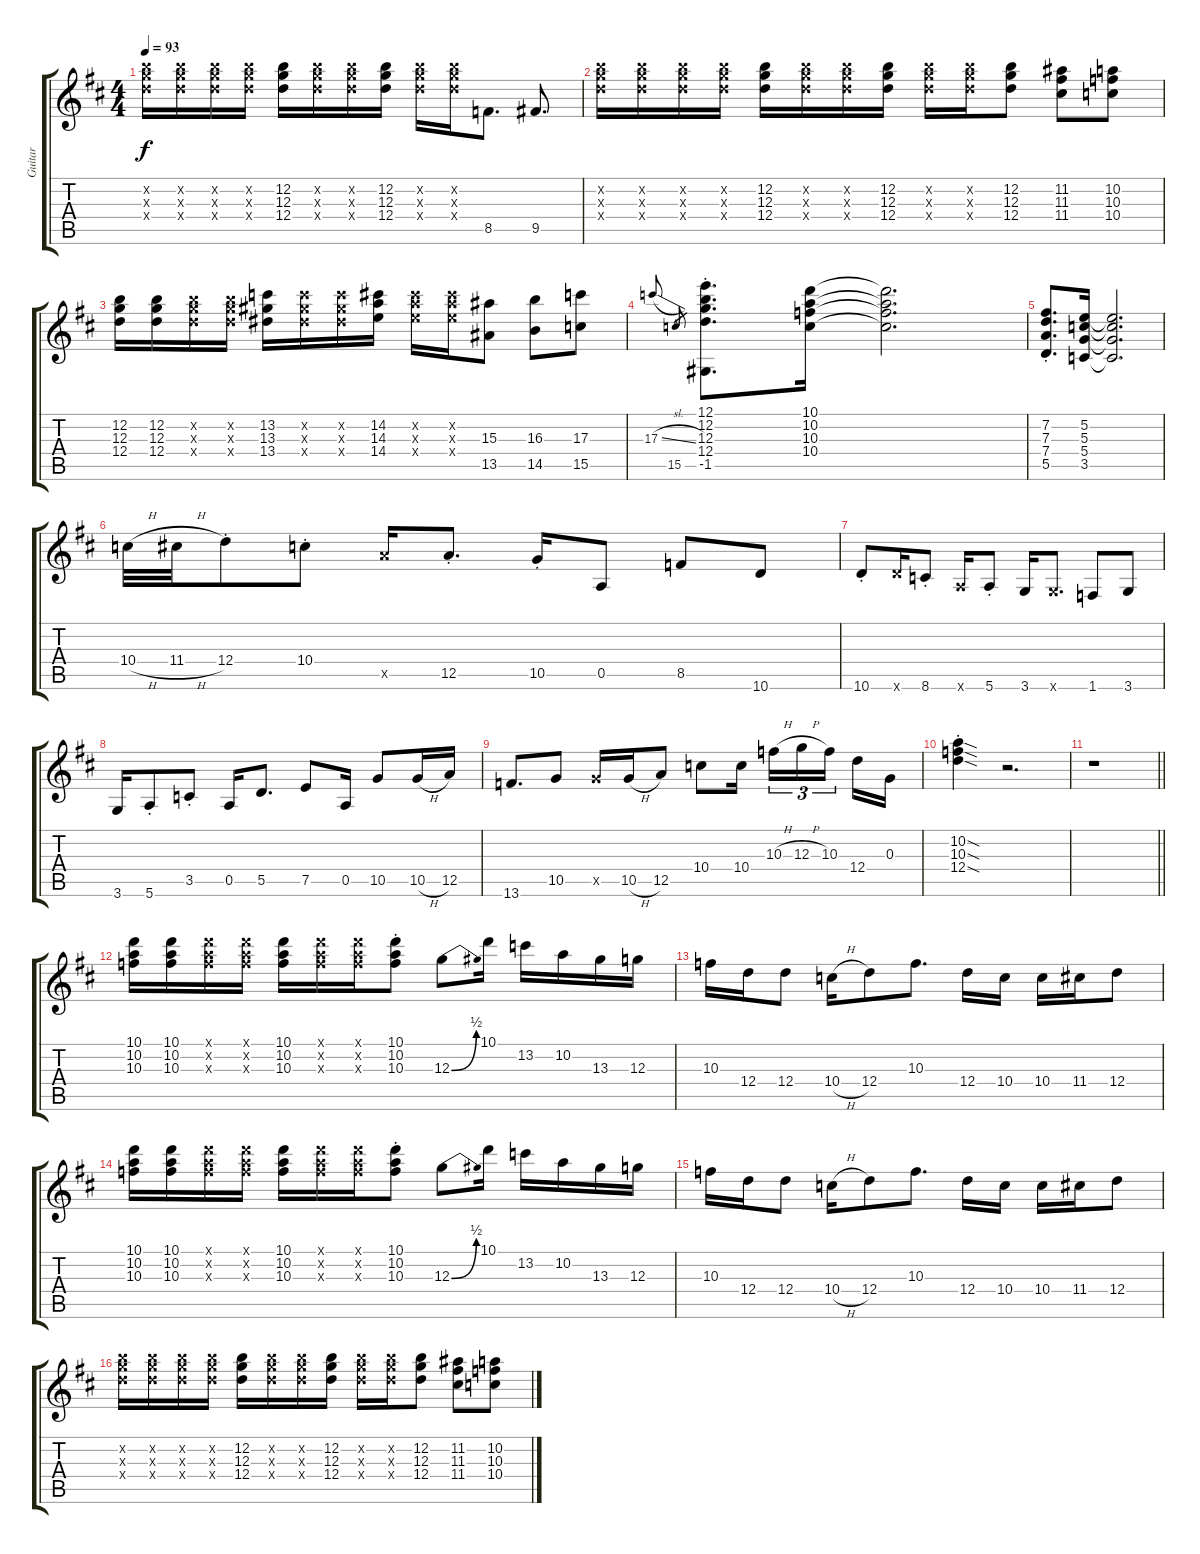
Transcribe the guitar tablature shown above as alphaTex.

\track ("Guitar" "Guitar") {instrument overdrivenguitar}
\staff {score tabs}
\tuning (E4 B3 G3 D3 A2 E2) {hide}
\ts (4 4)
\tempo 93
\clef g2
\ks d
(12.2{x} 12.3{x} 12.4{x}).16{dy f} (12.2{x} 12.3{x} 12.4{x}).16 (12.2{x} 12.3{x} 12.4{x}).16 (12.2{x} 12.3{x} 12.4{x}).16 (12.2 12.3 12.4).16 (12.2{x} 12.3{x} 12.4{x}).16 (12.2{x} 12.3{x} 12.4{x}).16 (12.2 12.3 12.4).16 (12.2{x} 12.3{x} 12.4{x}).16 (12.2{x} 12.3{x} 12.4{x}).16 8.5.8{d} 9.5.8{d} |
(12.2{x} 12.3{x} 12.4{x}).16 (12.2{x} 12.3{x} 12.4{x}).16 (12.2{x} 12.3{x} 12.4{x}).16 (12.2{x} 12.3{x} 12.4{x}).16 (12.2 12.3 12.4).16 (12.2{x} 12.3{x} 12.4{x}).16 (12.2{x} 12.3{x} 12.4{x}).16 (12.2 12.3 12.4).16 (12.2{x} 12.3{x} 12.4{x}).16 (12.2{x} 12.3{x} 12.4{x}).16 (12.2 12.3 12.4).8 (11.2 11.3 11.4).8 (10.2 10.3 10.4).8 |
(12.2 12.3 12.4).16 (12.2 12.3 12.4).16 (12.2{x} 12.3{x} 12.4{x}).16 (12.2{x} 12.3{x} 12.4{x}).16 (13.2 13.3 13.4).16 (13.2{x} 13.3{x} 13.4{x}).16 (13.2{x} 13.3{x} 13.4{x}).16 (14.2 14.3 14.4).16 (14.2{x} 14.3{x} 14.4{x}).16 (14.2{x} 14.3{x} 14.4{x}).16 (15.3 13.5).8 (16.3 14.5).8 (17.3 15.5).8 |
17.3{sl}.16{gr onbeat} 15.5.16{gr} (12.1{st} 12.2{st} 12.3{st} 12.4{st} -1.5).8{d} (10.1 10.2 10.3 10.4).16 (10.1{t} 10.2{t} 10.3{t} 10.4{t}).2{d} |
(7.2{st} 7.3{st} 7.4{st} 5.5{st}).8{d} (5.2 5.3 5.4 3.5).16 (5.2{t} 5.3{t} 5.4{t} 3.5{t}).2{d} |
10.4{h}.32 11.4{h}.32 12.4{st}.8 10.4{st}.8 12.5{x}.16 12.5{st}.8{d} 10.5{st}.16 0.5.8 8.5.8 10.6.8 |
10.6{st}.8 10.6{x}.16 8.6{st}.8 5.6{x}.16 5.6{st}.8 3.6.16 3.6{x}.8{d} 1.6.8 3.6.8 |
3.6.16 5.6{st}.8 3.5{st}.8 0.5.16 5.5.8{d} 7.5.8 0.5.16 10.5.8 10.5{h}.16 12.5.16 |
13.6.8{d} 10.5.8 10.5{x}.16 10.5{h}.16 12.5.8 10.4.8 10.4.16 10.3{h}.16{tu (3 2)} 12.3{h}.16{tu (3 2)} 10.3.16{tu (3 2) beam splitsecondary} 12.4.16 0.3.16 |
(10.2{sod st} 10.3{sod st} 12.4{sod st}).4 r.2{d} |
\barLineRight lightlight
r.1 |
(10.1 10.2 10.3).16 (10.1 10.2 10.3).16 (10.1{x} 10.2{x} 10.3{x}).16 (10.1{x} 10.2{x} 10.3{x}).16 (10.1 10.2 10.3).16 (10.1{x} 10.2{x} 10.3{x}).16 (10.1{x} 10.2{x} 10.3{x}).16 (10.1{st} 10.2{st} 10.3{st}).8 12.3{be (bend 0 0 60 2)}.8 10.1.16 13.2.16 10.2.16 13.3.16 12.3.16 |
10.3.16 12.4.16 12.4.8 10.4{h}.16 12.4.8 10.3.8{d} 12.4.16 10.4.16 10.4.16 11.4.16 12.4.8 |
(10.1 10.2 10.3).16 (10.1 10.2 10.3).16 (10.1{x} 10.2{x} 10.3{x}).16 (10.1{x} 10.2{x} 10.3{x}).16 (10.1 10.2 10.3).16 (10.1{x} 10.2{x} 10.3{x}).16 (10.1{x} 10.2{x} 10.3{x}).16 (10.1{st} 10.2{st} 10.3{st}).8 12.3{be (bend 0 0 60 2)}.8 10.1.16 13.2.16 10.2.16 13.3.16 12.3.16 |
10.3.16 12.4.16 12.4.8 10.4{h}.16 12.4.8 10.3.8{d} 12.4.16 10.4.16 10.4.16 11.4.16 12.4.8 |
(12.2{x} 12.3{x} 12.4{x}).16 (12.2{x} 12.3{x} 12.4{x}).16 (12.2{x} 12.3{x} 12.4{x}).16 (12.2{x} 12.3{x} 12.4{x}).16 (12.2 12.3 12.4).16 (12.2{x} 12.3{x} 12.4{x}).16 (12.2{x} 12.3{x} 12.4{x}).16 (12.2 12.3 12.4).16 (12.2{x} 12.3{x} 12.4{x}).16 (12.2{x} 12.3{x} 12.4{x}).16 (12.2 12.3 12.4).8 (11.2 11.3 11.4).8 (10.2 10.3 10.4).8
